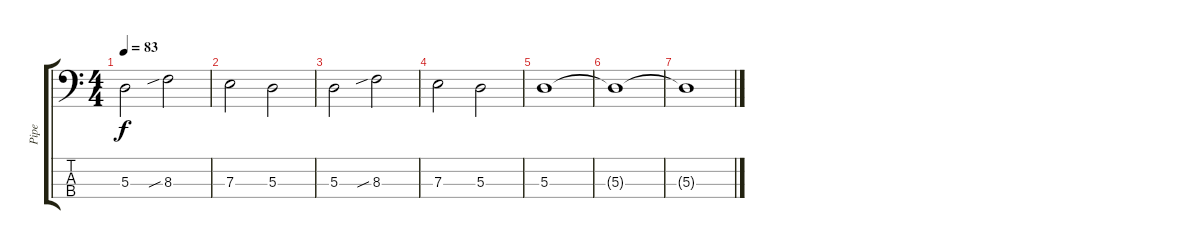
\track ("Pipe" "Pipe") {instrument electricbassfinger}
\staff {score tabs}
\tuning (G2 D2 A1 E1) {hide}
\ts (4 4)
\tempo 83
\clef f4
\ks c
5.3.2{dy f} 8.3{sib}.2 |
7.3.2 5.3.2 |
5.3.2 8.3{sib}.2 |
7.3.2 5.3.2 |
5.3.1 |
5.3{t}.1 |
5.3{t}.1
